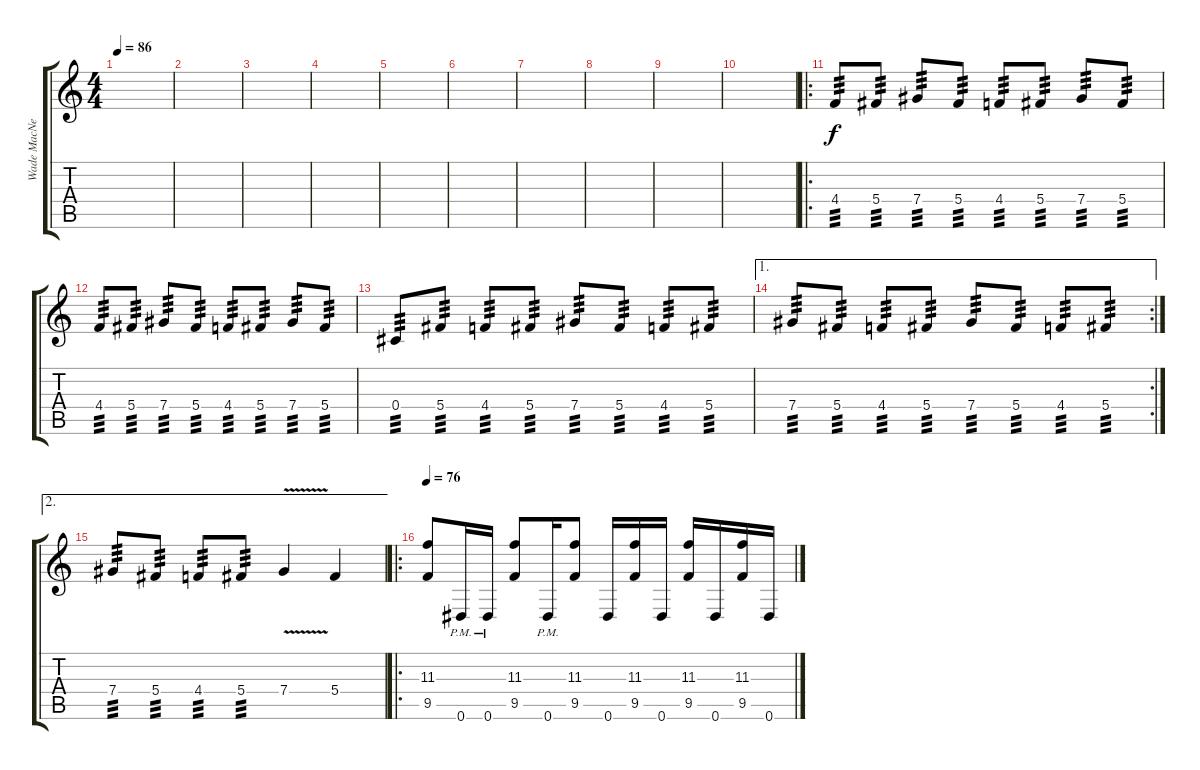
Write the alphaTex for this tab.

\track ("Wade MacNeil " "Wade MacNe") {instrument distortionguitar}
\staff {score tabs}
\tuning (Eb4 Bb3 Gb3 Db3 Ab2 Eb2) {hide}
\ts (4 4)
\tempo 86
\clef g2
\ks c
|
|
|
|
|
|
|
|
|
|
\ro
4.4.8{tp 3} 5.4.8{tp 3} 7.4.8{tp 3} 5.4.8{tp 3} 4.4.8{tp 3} 5.4.8{tp 3} 7.4.8{tp 3} 5.4.8{tp 3} |
4.4.8{tp 3} 5.4.8{tp 3} 7.4.8{tp 3} 5.4.8{tp 3} 4.4.8{tp 3} 5.4.8{tp 3} 7.4.8{tp 3} 5.4.8{tp 3} |
0.4.8{tp 3} 5.4.8{tp 3} 4.4.8{tp 3} 5.4.8{tp 3} 7.4.8{tp 3} 5.4.8{tp 3} 4.4.8{tp 3} 5.4.8{tp 3} |
\ae 1
\rc 2
7.4.8{tp 3} 5.4.8{tp 3} 4.4.8{tp 3} 5.4.8{tp 3} 7.4.8{tp 3} 5.4.8{tp 3} 4.4.8{tp 3} 5.4.8{tp 3} |
\ae 2
7.4.8{tp 3} 5.4.8{tp 3} 4.4.8{tp 3} 5.4.8{tp 3} 7.4{v}.4 5.4.4 |
\ro
\tempo 76
(11.3 9.5).8{dy f} 0.6{pm}.16 0.6{pm}.16 (11.3 9.5).8 0.6{pm}.16 (11.3 9.5).8 0.6.16 (11.3 9.5).16 0.6.16 (11.3 9.5).16 0.6.16 (11.3 9.5).16 0.6.16
